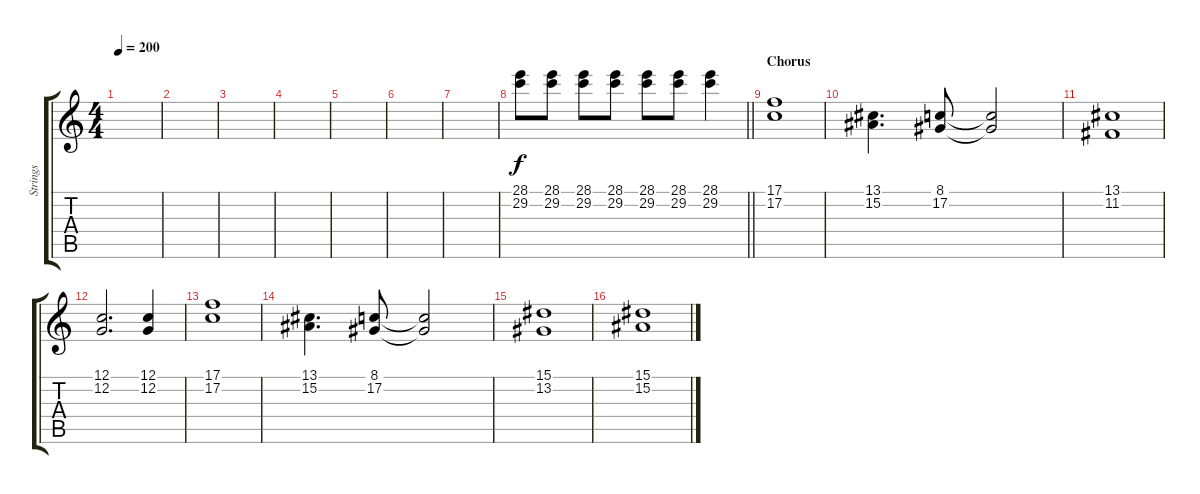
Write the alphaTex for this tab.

\track ("Strings" "Strings") {instrument stringensemble1}
\staff {score tabs}
\tuning (C4 G3 Eb3 Bb2 F2 C2) {hide}
\ts (4 4)
\tempo 200
\clef g2
\ks c
|
|
|
|
|
|
|
\barLineRight lightlight
(28.1 29.2).8 (28.1 29.2).8 (28.1 29.2).8 (28.1 29.2).8 (28.1 29.2).8 (28.1 29.2).8 (28.1 29.2).4 |
\section ("" "Chorus")
(17.1 17.2).1 |
(13.1 15.2).4{d} (8.1 17.2).8 (8.1{t} 17.2{t}).2 |
(13.1 11.2).1 |
(12.1 12.2).2{d} (12.1 12.2).4 |
(17.1 17.2).1 |
(13.1 15.2).4{d} (8.1 17.2).8 (8.1{t} 17.2{t}).2 |
(15.1 13.2).1 |
(15.1 15.2).1
